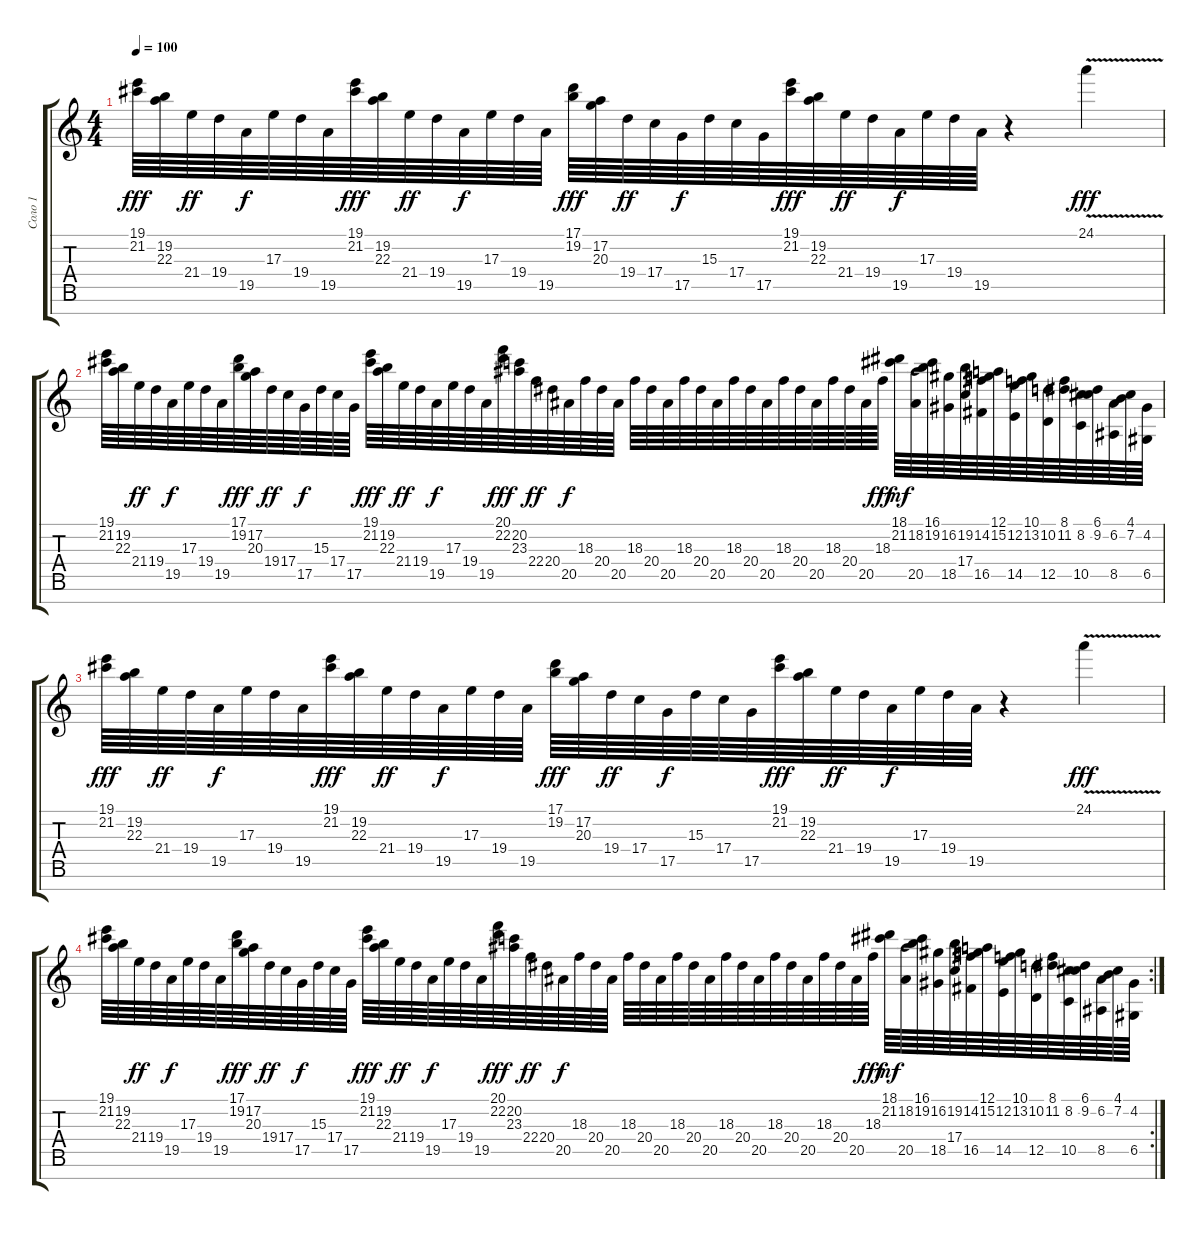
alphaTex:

\track ("Соло 1" "Соло 1") {instrument lead1square}
\staff {score tabs}
\tuning (A4 E4 B3 G3 D3 A2 E2) {hide}
\ts (4 4)
\tempo 100
\clef g2
\ks c
(19.1 21.2).64{dy fff} (19.2 22.3).64 21.4.64{dy ff} 19.4.64 19.5.64{dy f} 17.3.64 19.4.64 19.5.64 (19.1 21.2).64{dy fff} (19.2 22.3).64 21.4.64{dy ff} 19.4.64 19.5.64{dy f} 17.3.64 19.4.64 19.5.64 (17.1 19.2).64{dy fff} (17.2 20.3).64 19.4.64{dy ff} 17.4.64 17.5.64{dy f} 15.3.64 17.4.64 17.5.64 (19.1 21.2).64{dy fff} (19.2 22.3).64 21.4.64{dy ff} 19.4.64 19.5.64{dy f} 17.3.64 19.4.64 19.5.64 r.4 24.1{v}.4{dy fff} |
(19.1 21.2).64 (19.2 22.3).64 21.4.64{dy ff} 19.4.64 19.5.64{dy f} 17.3.64 19.4.64 19.5.64 (17.1 19.2).64{dy fff} (17.2 20.3).64 19.4.64{dy ff} 17.4.64 17.5.64{dy f} 15.3.64 17.4.64 17.5.64 (19.1 21.2).64{dy fff} (19.2 22.3).64 21.4.64{dy ff} 19.4.64 19.5.64{dy f} 17.3.64 19.4.64 19.5.64 (20.1 22.2).64{dy fff} (20.2 23.3).64 22.4.64{dy ff} 20.4.64 20.5.64{dy f} 18.3.64 20.4.64 20.5.64 18.3.64 20.4.64 20.5.64 18.3.64 20.4.64 20.5.64 18.3.64 20.4.64 20.5.64 18.3.64 20.4.64 20.5.64 18.3.64 20.4.64 20.5.64 18.3.64{dy fff} (18.1 21.2).64{dy mf} (18.2 20.5).64 (16.1 19.2).64 (16.2 18.5).64 (19.2 17.4).64 (14.2 16.5).64 (12.1 15.2).64 (12.2 14.5).64 (10.1 13.2).64 (10.2 12.5).64 (8.1 11.2).64 (8.2 10.5).64 (6.1 9.2).64 (6.2 8.5).64 (4.1 7.2).64 (4.2 6.5).64 |
(19.1 21.2).64{dy fff} (19.2 22.3).64 21.4.64{dy ff} 19.4.64 19.5.64{dy f} 17.3.64 19.4.64 19.5.64 (19.1 21.2).64{dy fff} (19.2 22.3).64 21.4.64{dy ff} 19.4.64 19.5.64{dy f} 17.3.64 19.4.64 19.5.64 (17.1 19.2).64{dy fff} (17.2 20.3).64 19.4.64{dy ff} 17.4.64 17.5.64{dy f} 15.3.64 17.4.64 17.5.64 (19.1 21.2).64{dy fff} (19.2 22.3).64 21.4.64{dy ff} 19.4.64 19.5.64{dy f} 17.3.64 19.4.64 19.5.64 r.4 24.1{v}.4{dy fff} |
\rc 2
(19.1 21.2).64 (19.2 22.3).64 21.4.64{dy ff} 19.4.64 19.5.64{dy f} 17.3.64 19.4.64 19.5.64 (17.1 19.2).64{dy fff} (17.2 20.3).64 19.4.64{dy ff} 17.4.64 17.5.64{dy f} 15.3.64 17.4.64 17.5.64 (19.1 21.2).64{dy fff} (19.2 22.3).64 21.4.64{dy ff} 19.4.64 19.5.64{dy f} 17.3.64 19.4.64 19.5.64 (20.1 22.2).64{dy fff} (20.2 23.3).64 22.4.64{dy ff} 20.4.64 20.5.64{dy f} 18.3.64 20.4.64 20.5.64 18.3.64 20.4.64 20.5.64 18.3.64 20.4.64 20.5.64 18.3.64 20.4.64 20.5.64 18.3.64 20.4.64 20.5.64 18.3.64 20.4.64 20.5.64 18.3.64{dy fff} (18.1 21.2).64{dy mf} (18.2 20.5).64 (16.1 19.2).64 (16.2 18.5).64 (19.2 17.4).64 (14.2 16.5).64 (12.1 15.2).64 (12.2 14.5).64 (10.1 13.2).64 (10.2 12.5).64 (8.1 11.2).64 (8.2 10.5).64 (6.1 9.2).64 (6.2 8.5).64 (4.1 7.2).64 (4.2 6.5).64
